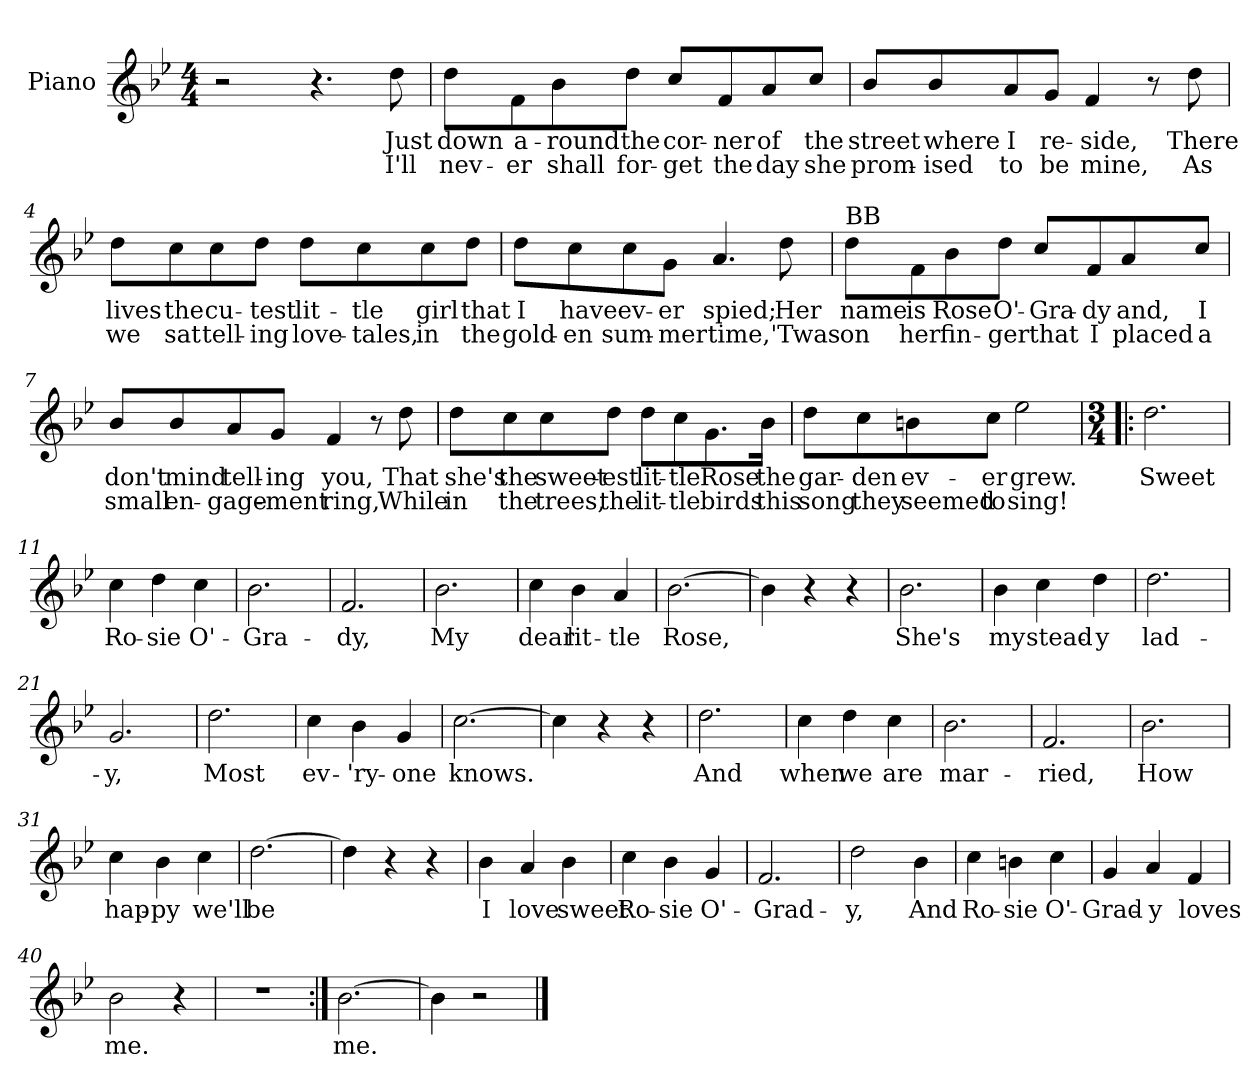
**kern	**text	**text
*part1	*part1	*part1
*staff1	*staff1	*staff1
*I"Piano	*	*
*I'Pno.	*	*
*clefG2	*	*
*k[b-e-]	*	*
*B-:	*	*
*M4/4	*	*
=1	=1	=1
2r	.	.
4.r	.	.
8dd\	Just	I'll
=2	=2	=2
8dd\L	down	nev-
8f\	a-	-er
8b-\	-round	shall
8dd\J	the	for-
8cc/L	cor-	-get
8f/	-ner	the
8a/	of	day
8cc/J	the	she
!!LO:LB:g=z
=3	=3	=3
8b-/L	street	prom-
8b-/	where	-ised
8a/	I	to
8g/J	re-	be
4f/	-side,	mine,
8r	.	.
8dd\	There	As
=4	=4	=4
8dd\L	lives	we
8cc\	the	sat
8cc\	cu-	tell-
8dd\J	-test	-ing
8dd\L	lit-	love-
8cc\	-tle	-tales,
8cc\	girl	in
8dd\J	that	the
!!LO:LB:g=z
=5	=5	=5
8dd\L	I	gold-
8cc\	have	-en
8cc\	ev-	sum-
8g\J	-er	-mer
4.a/	spied;	time,
8dd\	Her	'Twas
=6	=6	=6
!LO:TX:a:t=BB	!	!
8dd\L	name	on
8f\	is	her
8b-\	Rose	fin-
8dd\J	O'-	-ger
8cc/L	-Gra-	that
8f/	-dy	I
8a/	and,	placed
8cc/J	I	a
!!LO:LB:g=z
=7	=7	=7
8b-/L	don't	small
8b-/	mind	en-
8a/	tell-	-gage-
8g/J	-ing	-ment
4f/	you,	ring,
8r	.	.
8dd\	That	While
=8	=8	=8
8dd\L	she's	in
8cc\	the	the
8cc\	sweet-	trees,
8dd\J	-est	the
8dd\L	lit-	lit-
8cc\	-tle	-tle
8.g\	Rose	birds
16b-\Jk	the	this
!!LO:LB:g=z
=9	=9	=9
8dd\L	gar-	song
8cc\	-den	they
8bn\	ev-	seemed
8cc\J	-er	to
2ee-\	grew.	sing!
=10!|:	=10!|:	=10!|:
*M3/4	*	*
2.dd\	Sweet	.
=11	=11	=11
4cc\	Ro-	.
4dd\	-sie	.
4cc\	O'-	.
=12	=12	=12
2.b-\	-Gra-	.
=13	=13	=13
2.f/	-dy,	.
=14	=14	=14
2.b-\	My	.
!!LO:LB:g=z
=15	=15	=15
4cc\	dear	.
4b-\	lit-	.
4a/	-tle	.
=16	=16	=16
[2.b-\	Rose,	.
=17	=17	=17
4b-\]	.	.
4r	.	.
4r	.	.
=18	=18	=18
2.b-\	She's	.
=19	=19	=19
4b-\	my	.
4cc\	stead-	.
4dd\	-y	.
=20	=20	=20
2.dd\	lad-	.
=21	=21	=21
2.g/	-y,	.
!!LO:LB:g=z
=22	=22	=22
2.dd\	Most	.
=23	=23	=23
4cc\	ev-	.
4b-\	-'ry-	.
4g/	-one	.
=24	=24	=24
[2.cc\	knows.	.
=25	=25	=25
4cc\]	.	.
4r	.	.
4r	.	.
=26	=26	=26
2.dd\	And	.
=27	=27	=27
4cc\	when	.
4dd\	we	.
4cc\	are	.
!!LO:PB:g=z
=28	=28	=28
2.b-\	mar-	.
=29	=29	=29
2.f/	-ried,	.
=30	=30	=30
2.b-\	How	.
=31	=31	=31
4cc\	hap-	.
4b-\	-py	.
4cc\	we'll	.
=32	=32	=32
[2.dd\	be	.
=33	=33	=33
4dd\]	.	.
4r	.	.
4r	.	.
!!LO:LB:g=z
=34	=34	=34
4b-\	I	.
4a/	love	.
4b-\	sweet	.
=35	=35	=35
4cc\	Ro-	.
4b-\	-sie	.
4g/	O'-	.
=36	=36	=36
2.f/	-Grad-	.
=37	=37	=37
2dd\	-y,	.
4b-\	And	.
=38	=38	=38
4cc\	Ro-	.
4bn\	-sie	.
4cc\	O'-	.
!!LO:LB:g=z
=39	=39	=39
4g/	-Grad-	.
4a/	-y	.
4f/	loves	.
=40	=40	=40
2b-\	me.	.
4r	.	.
=41	=41	=41
2.r	.	.
=42:|!	=42:|!	=42:|!
[2.b-\	me.	.
=43	=43	=43
4b-\]	.	.
2r	.	.
==	==	==
*-	*-	*-
